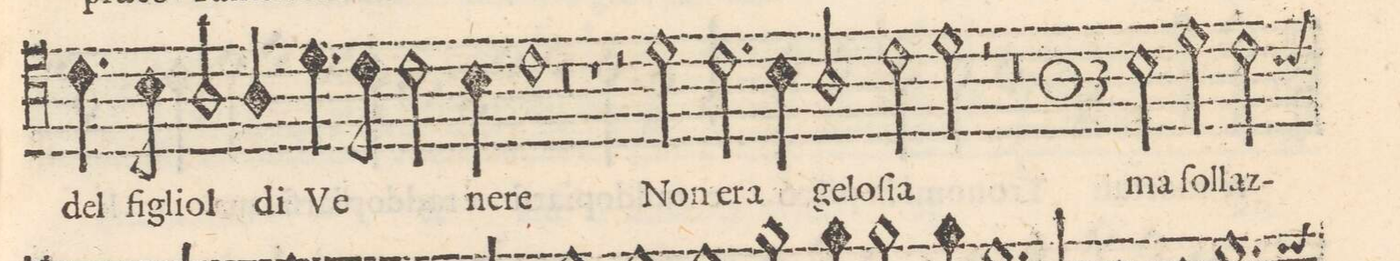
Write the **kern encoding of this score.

**kern	**text
*I"TENORE	*
*clefC4	*
*k[]	*
*met(C)	*
*M4/2	*
4.c\	del
8B\	fi-
2A/	-gli-
4A/	-ol
4.d\	di
=11-	=11-
8c\	Ve-
2c\	.
4B\	-ne-
1c	-re
=12-	=12-
0r	.
=13-	=13-
1r	.
2r	.
2d\	Non
=14-	=14-
2.c\	e-
4B\	-ra
2A/	ge-
2c\	-lo-
=15-	=15-
2d\	ſia
2r	.
0r	.
=16-	=16-
*null	*
*null	*
=17-	=17-
*M3/2	*
*met(O3)	*
2B\	ma
2d\	ſol-
2c\	-laz-
=18-	=18-
*-	*-
